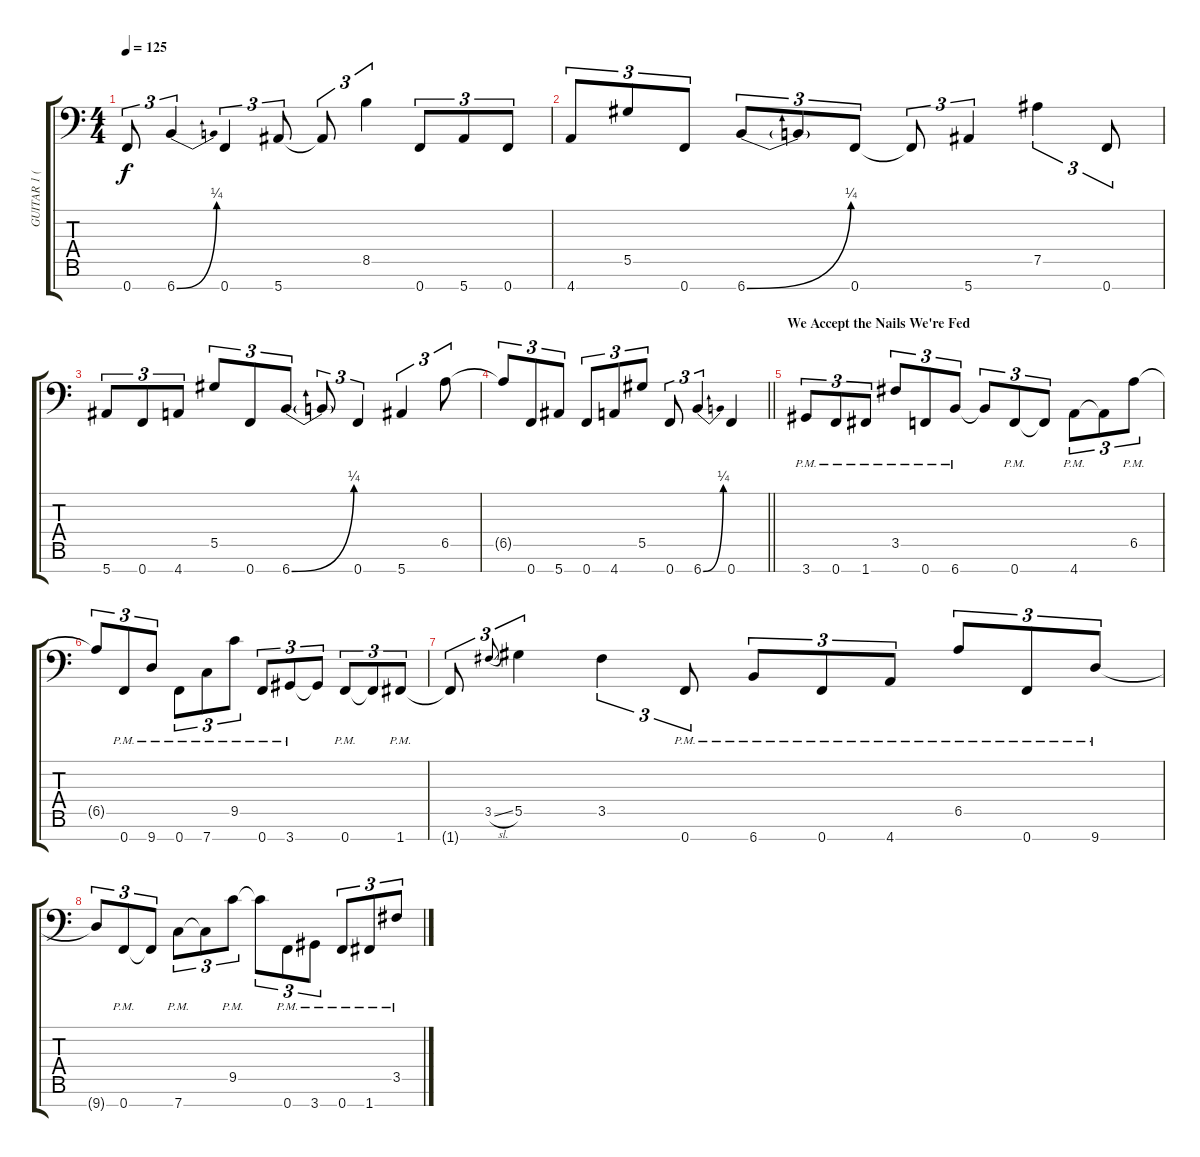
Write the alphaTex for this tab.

\track ("GUITAR 1 (Fredrik Thordendal)" "GUITAR 1 (") {instrument overdrivenguitar}
\staff {score tabs}
\tuning (Bb3 F3 Db3 Ab2 Eb2 Bb1 F1) {hide}
\ts (4 4)
\tempo 125
\clef f4
\ks c
0.7.8{tu (3 2) dy f} 6.7{be (bend 0 0 60 1)}.4{tu (3 2)} 0.7.4{tu (3 2)} 5.7.8{tu (3 2)} 5.7{t}.8{tu (3 2)} 8.5.4{tu (3 2)} 0.7.8{tu (3 2)} 5.7.8{tu (3 2)} 0.7.8{tu (3 2)} |
4.7.8{tu (3 2)} 5.5.8{tu (3 2)} 0.7.8{tu (3 2)} 6.7{be (bend 0 0 60 1)}.8{tu (3 2)} 6.7{t}.8{tu (3 2)} 0.7.8{tu (3 2)} 0.7{t}.8{tu (3 2)} 5.7.4{tu (3 2)} 7.5.4{tu (3 2)} 0.7.8{tu (3 2)} |
5.7.8{tu (3 2)} 0.7.8{tu (3 2)} 4.7.8{tu (3 2)} 5.5.8{tu (3 2)} 0.7.8{tu (3 2)} 6.7{be (bend 0 0 60 1)}.8{tu (3 2)} 6.7{t}.8{tu (3 2)} 0.7.4{tu (3 2)} 5.7.4{tu (3 2)} 6.5.8{tu (3 2)} |
\barLineRight lightlight
6.5{t}.8{tu (3 2)} 0.7.8{tu (3 2)} 5.7.8{tu (3 2)} 0.7.8{tu (3 2)} 4.7.8{tu (3 2)} 5.5.8{tu (3 2)} 0.7.8{tu (3 2)} 6.7{be (bend 0 0 60 1)}.4{tu (3 2)} 0.7.4 |
\section ("" "We Accept the Nails We're Fed")
3.7{pm}.8{tu (3 2)} 0.7{pm}.8{tu (3 2)} 1.7{pm}.8{tu (3 2)} 3.5{pm}.8{tu (3 2)} 0.7{pm}.8{tu (3 2)} 6.7{pm}.8{tu (3 2)} 6.7{t}.8{tu (3 2)} 0.7{pm}.8{tu (3 2)} 0.7{t}.8{tu (3 2)} 4.7{pm}.8{tu (3 2)} 4.7{t}.8{tu (3 2)} 6.5{pm}.8{tu (3 2)} |
6.5{t}.8{tu (3 2)} 0.7{pm}.8{tu (3 2)} 9.7{pm}.8{tu (3 2)} 0.7{pm}.8{tu (3 2)} 7.7{pm}.8{tu (3 2)} 9.5{pm}.8{tu (3 2)} 0.7{pm}.8{tu (3 2)} 3.7{pm}.8{tu (3 2)} 3.7{t}.8{tu (3 2)} 0.7{pm}.8{tu (3 2)} 0.7{t}.8{tu (3 2)} 1.7{pm}.8{tu (3 2)} |
1.7{t}.8{tu (3 2)} 3.5{sl}.8{gr onbeat} 5.5.4{tu (3 2)} 3.5.4{tu (3 2)} 0.7{pm}.8{tu (3 2)} 6.7{pm}.8{tu (3 2)} 0.7{pm}.8{tu (3 2)} 4.7{pm}.8{tu (3 2)} 6.5{pm}.8{tu (3 2)} 0.7{pm}.8{tu (3 2)} 9.7{pm}.8{tu (3 2)} |
9.7{t}.8{tu (3 2)} 0.7{pm}.8{tu (3 2)} 0.7{t}.8{tu (3 2)} 7.7{pm}.8{tu (3 2)} 7.7{t}.8{tu (3 2)} 9.5{pm}.8{tu (3 2)} 9.5{t}.8{tu (3 2)} 0.7{pm}.8{tu (3 2)} 3.7{pm}.8{tu (3 2)} 0.7{pm}.8{tu (3 2)} 1.7{pm}.8{tu (3 2)} 3.5{pm}.8{tu (3 2)}
